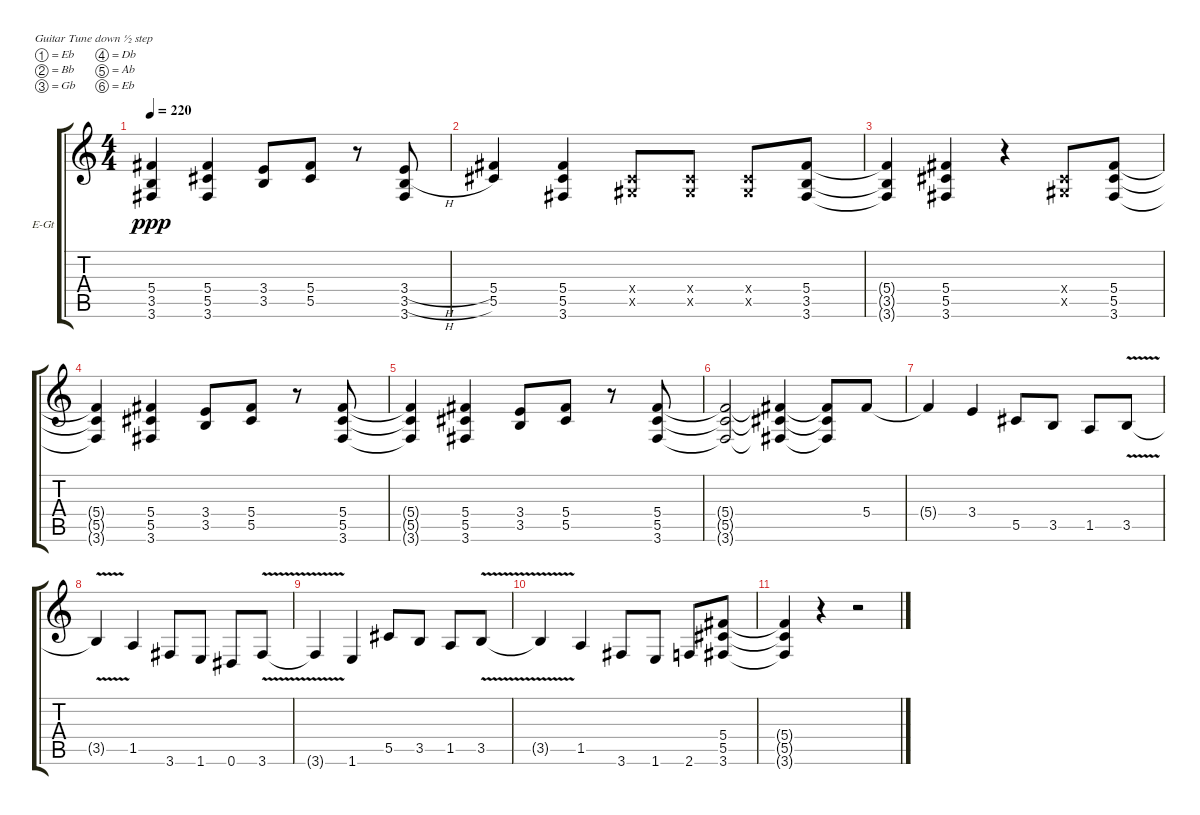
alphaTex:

\bracketExtendMode groupsimilarinstruments
\firstSystemTrackNameOrientation horizontal
\otherSystemsTrackNameOrientation horizontal
\track ("Guitar 2" "E-Gt") {instrument acousticgrandpiano}
\staff {score tabs}
\tuning (Eb4 Bb3 Gb3 Db3 Ab2 Eb2)
\displaytranspose 12
\ts (4 4)
\tempo 220
\clef g2
\ks c
(5.4{t} 3.5{t} 3.6{t}).4{dy ppp} (5.4 5.5 3.6).4 (3.4 3.5).8 (5.4 5.5).8 r.8 (3.4{h} 3.5{h} 3.6).8 |
(5.4 5.5).4 (5.4 5.5 3.6).4 (0.4{x} 0.5{x}).8 (0.4{x} 0.5{x}).8 (0.4{x} 0.5{x}).8 (5.4 3.5 3.6).8 |
(5.4{t} 3.5{t} 3.6{t}).4 (5.4 5.5 3.6).4 r.4 (0.4{x} 0.5{x}).8 (5.4 5.5 3.6).8 |
(5.4{t} 5.5{t} 3.6{t}).4 (5.4 5.5 3.6).4 (3.4 3.5).8 (5.4 5.5).8 r.8 (5.4 5.5 3.6).8 |
(5.4{t} 5.5{t} 3.6{t}).4 (5.4 5.5 3.6).4 (3.4 3.5).8 (5.4 5.5).8 r.8 (5.4 5.5 3.6).8 |
(5.4{t} 5.5{t} 3.6{t}).2 (5.4{t} 5.5{t} 3.6{t}).4 (5.4{t} 5.5{t} 3.6{t}).8 5.4.8 |
5.4{t}.4 3.4.4 5.5.8 3.5.8 1.5.8 3.5{v}.8 |
3.5{t}.4 1.5.4 3.6.8 1.6.8 0.6.8 3.6{v}.8 |
3.6{t}.4 1.6.4 5.5.8 3.5.8 1.5.8 3.5{v}.8 |
3.5{t}.4 1.5.4 3.6.8 1.6.8 2.6.8 (5.4 5.5 3.6).8 |
(5.4{t} 5.5{t} 3.6{t}).4 r.4 r.2
